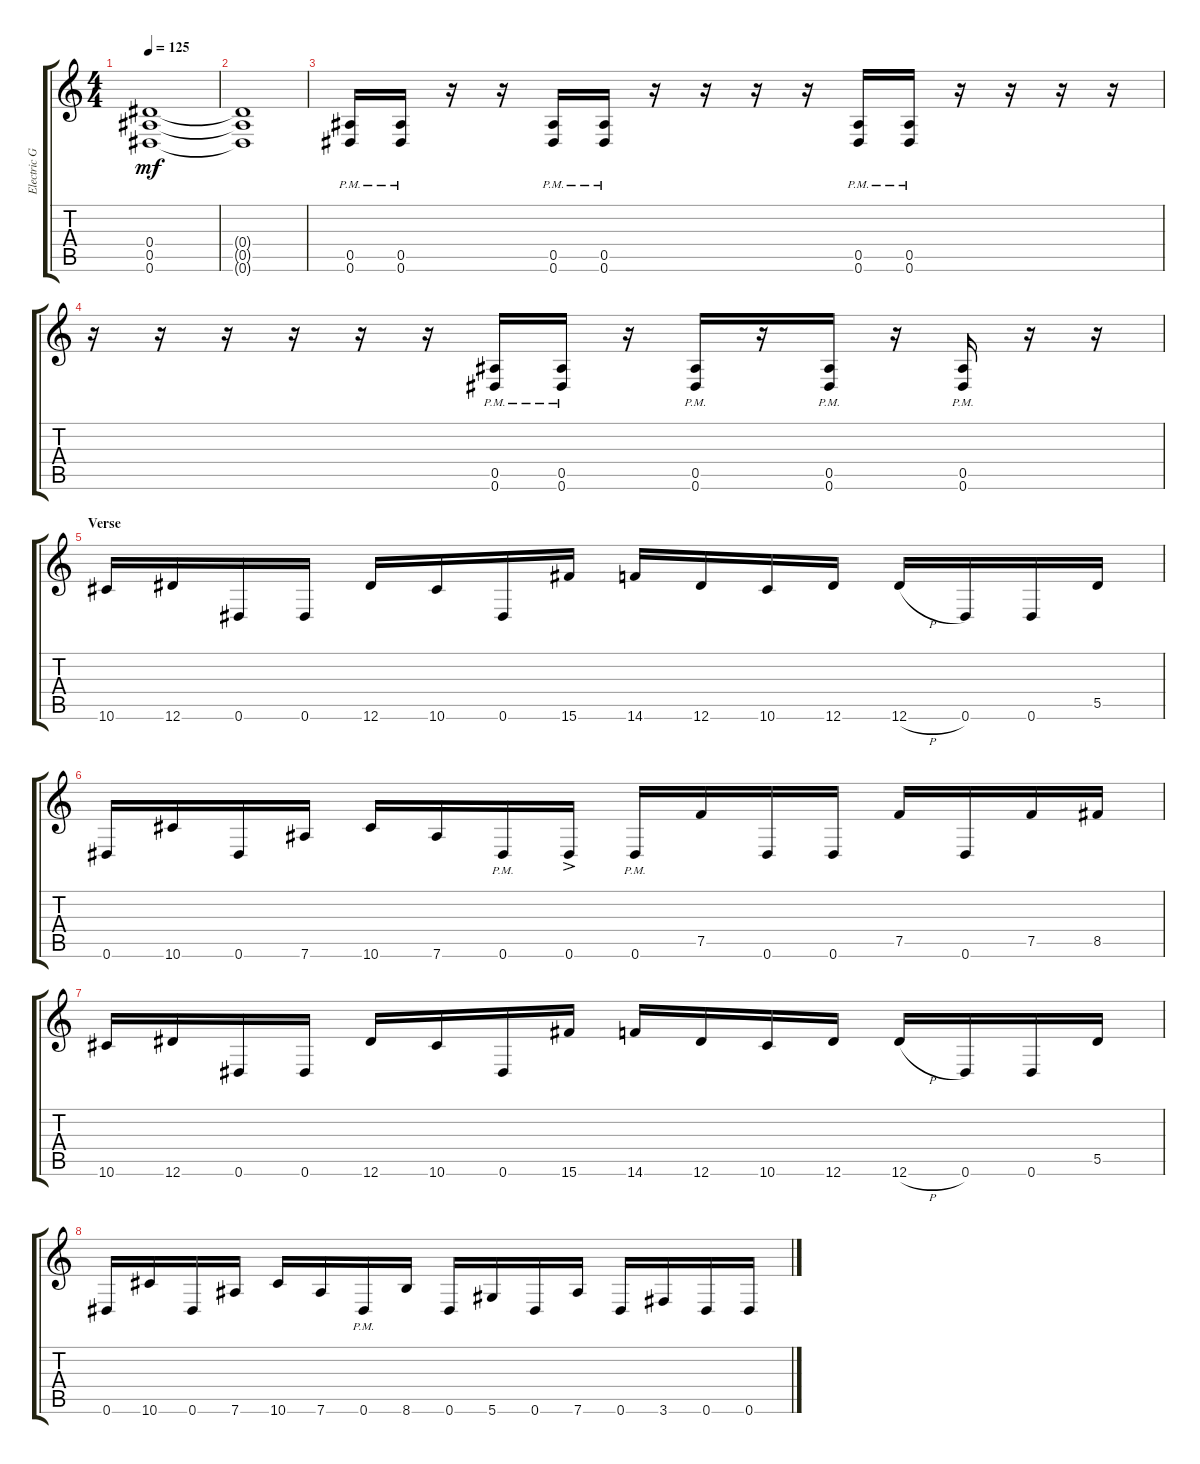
\track ("Electric Guitar" "Electric G") {instrument distortionguitar}
\staff {score tabs}
\tuning (F4 C4 Ab3 Eb3 Bb2 Eb2) {hide}
\ts (4 4)
\tempo 125
\clef g2
\ks c
(0.4 0.5 0.6).1{dy mf} |
(0.4{t} 0.5{t} 0.6{t}).1 |
(0.5{pm} 0.6{pm}).16 (0.5{pm} 0.6{pm}).16 r.16 r.16 (0.5{pm} 0.6{pm}).16 (0.5{pm} 0.6{pm}).16 r.16 r.16 r.16 r.16 (0.5{pm} 0.6{pm}).16 (0.5{pm} 0.6{pm}).16 r.16 r.16 r.16 r.16 |
r.16 r.16 r.16 r.16 r.16 r.16 (0.5{pm} 0.6{pm}).16 (0.5{pm} 0.6{pm}).16 r.16 (0.5{pm} 0.6{pm}).16 r.16 (0.5{pm} 0.6{pm}).16 r.16 (0.5{pm} 0.6{pm}).16 r.16 r.16 |
\section ("" "Verse")
10.6.16 12.6.16 0.6.16 0.6.16 12.6.16 10.6.16 0.6.16 15.6.16 14.6.16 12.6.16 10.6.16 12.6.16 12.6{h}.16 0.6.16 0.6.16 5.5.16 |
0.6.16 10.6.16 0.6.16 7.6.16 10.6.16 7.6.16 0.6{pm}.16 0.6{ac}.16 0.6{pm}.16 7.5.16 0.6.16 0.6.16 7.5.16 0.6.16 7.5.16 8.5.16 |
10.6.16 12.6.16 0.6.16 0.6.16 12.6.16 10.6.16 0.6.16 15.6.16 14.6.16 12.6.16 10.6.16 12.6.16 12.6{h}.16 0.6.16 0.6.16 5.5.16 |
0.6.16 10.6.16 0.6.16 7.6.16 10.6.16 7.6.16 0.6{pm}.16 8.6.16 0.6.16 5.6.16 0.6.16 7.6.16 0.6.16 3.6.16 0.6.16 0.6.16
